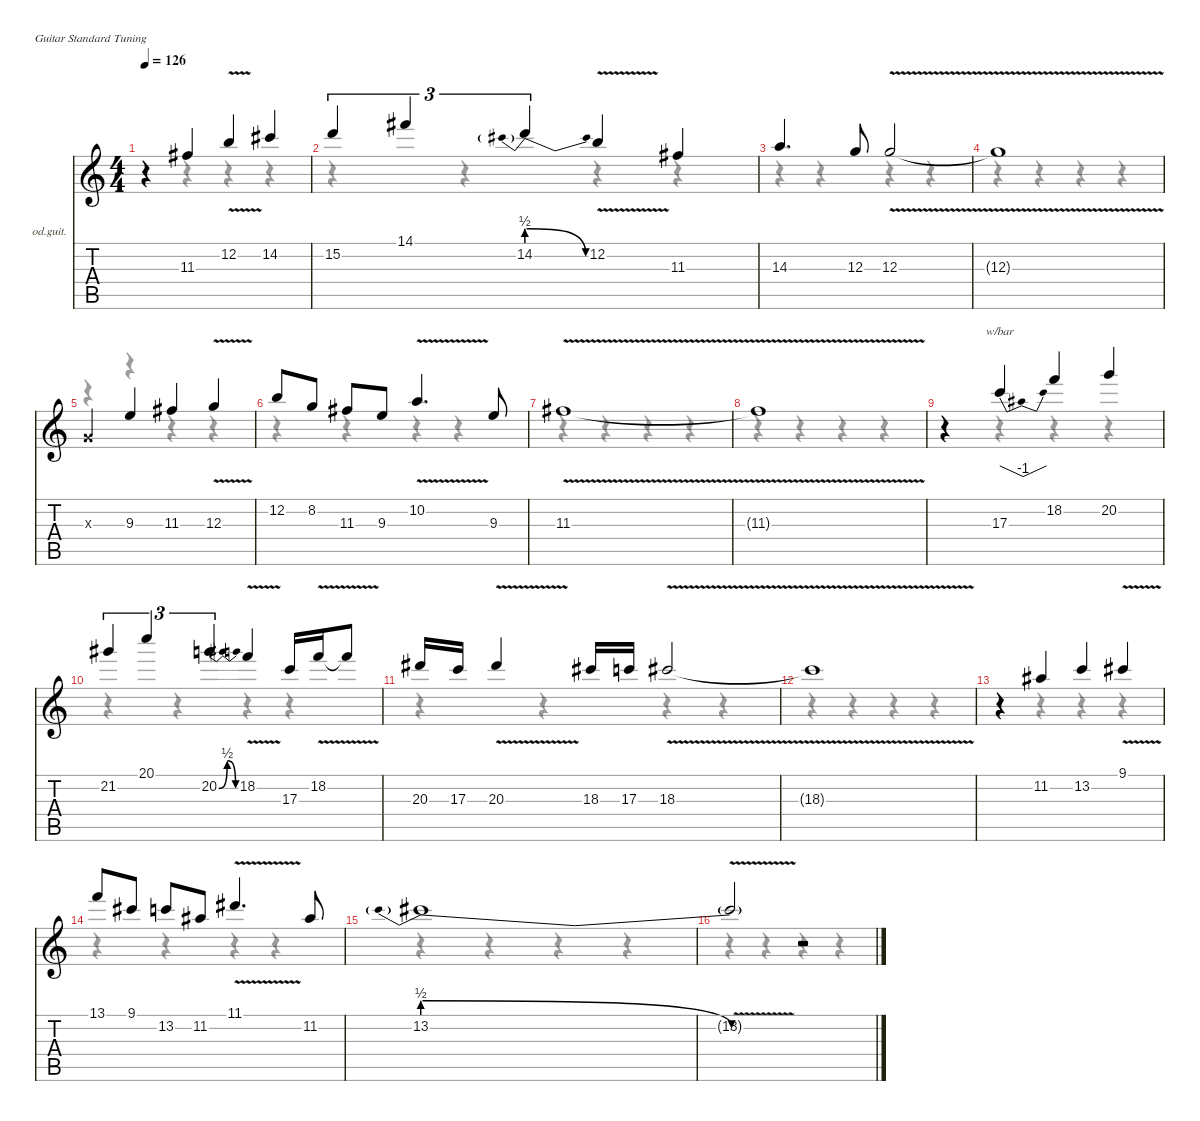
\defaultSystemsLayout 4
\hideDynamics
\bracketExtendMode nobrackets
\firstSystemTrackNameOrientation horizontal
\otherSystemsTrackNameOrientation horizontal
\chordDiagramsInScore
\track ("Lead Guitar ( Jason Becker )" "od.guit.") {instrument overdrivenguitar}
\staff {score tabs}
\tuning (E4 B3 G3 D3 A2 E2)
\voice
\ts (4 4)
\beaming (8 2 2 2 2)
\tempo 126
\clef g2
\ks c
r.4{dy f beam Up} 11.3{acc #}.4{beam Up} 12.2{v}.4{beam Up} 14.2{acc #}.4{beam Up} |
15.2.4{tu (3 2) beam Up} 14.1{acc #}.4{tu (3 2) beam Up} 14.2{be (prebendrelease 0 2 39.999998399999996 0)}.4{tu (3 2) beam Up} 12.2{v}.4{beam Up} 11.3{acc #}.4{beam Up} |
14.3.4{d beam Up} 12.3.8{beam Up} 12.3{v}.2{beam Up} |
12.3{v t}.1{beam Up} |
0.3{x}.4{beam Up} 9.3.4{beam Up} 11.3{acc #}.4{beam Up} 12.3{v}.4{beam Up} |
12.2.8{beam Up} 8.2.8{beam Up} 11.3{acc #}.8{beam Up} 9.3.8{beam Up} 10.2{v}.4{d beam Up} 9.3.8{beam Up} |
11.3{v acc #}.1{beam Up} |
11.3{v t acc #}.1{beam Up} |
r.4{beam Up} 17.3.4{tbe (dip default 0 0 30 -4 60 0) beam Up} 18.2.4{beam Up} 20.2.4{beam Up} |
21.2{acc #}.4{tu (3 2) beam Up} 20.1.4{tu (3 2) beam Up} 20.2{be (bendrelease 0 0 15 2 30 2 45 0)}.4{tu (3 2) beam Up} 18.2{v}.4{beam Up} 17.3.16{beam Up} 18.2{v}.16{beam Up} 18.2{v t}.8{beam Up} |
20.3{acc #}.16{beam Up} 17.3.16{beam Up} 20.3{v acc #}.4{beam Up} 18.3{acc #}.16{beam Up} 17.3.16{beam Up} 18.3{v acc #}.2{beam Up} |
18.3{v t acc #}.1{beam Up} |
r.4{beam Up} 11.2{acc #}.4{beam Up} 13.2.4{beam Up} 9.1{v acc #}.4{beam Up} |
13.1.8{beam Up} 9.1{acc #}.8{beam Up} 13.2.8{beam Up} 11.2{acc #}.8{beam Up} 11.1{v acc #}.4{d beam Up} 11.2{acc #}.8{beam Up} |
13.2{be (prebendrelease 0 2 60 0)}.1{beam Up} |
13.2{v t}.2{beam Up} r.2{beam Up}
\voice
\clef g2
\ottava regular
\simile none
\ks c
r.4{dy mf beam Down} r.4{beam Down} r.4{beam Down} r.4{beam Down} |
r.4{beam Down} r.4{beam Down} r.4{beam Down} r.4{beam Down} |
r.4{beam Down} r.4{beam Down} r.4{beam Down} r.4{beam Down} |
r.4{beam Down} r.4{beam Down} r.4{beam Down} r.4{beam Down} |
r.4{beam Down} r.4{beam Down} r.4{beam Down} r.4{beam Down} |
r.4{beam Down} r.4{beam Down} r.4{beam Down} r.4{beam Down} |
r.4{beam Down} r.4{beam Down} r.4{beam Down} r.4{beam Down} |
r.4{beam Down} r.4{beam Down} r.4{beam Down} r.4{beam Down} |
r.4{beam Down} r.4{beam Down} r.4{beam Down} r.4{beam Down} |
r.4{beam Down} r.4{beam Down} r.4{beam Down} r.4{beam Down} |
r.4{beam Down} r.4{beam Down} r.4{beam Down} r.4{beam Down} |
r.4{beam Down} r.4{beam Down} r.4{beam Down} r.4{beam Down} |
r.4{beam Down} r.4{beam Down} r.4{beam Down} r.4{beam Down} |
r.4{beam Down} r.4{beam Down} r.4{beam Down} r.4{beam Down} |
r.4{beam Down} r.4{beam Down} r.4{beam Down} r.4{beam Down} |
r.4{beam Down} r.4{beam Down} r.4{beam Down} r.4{beam Down}
